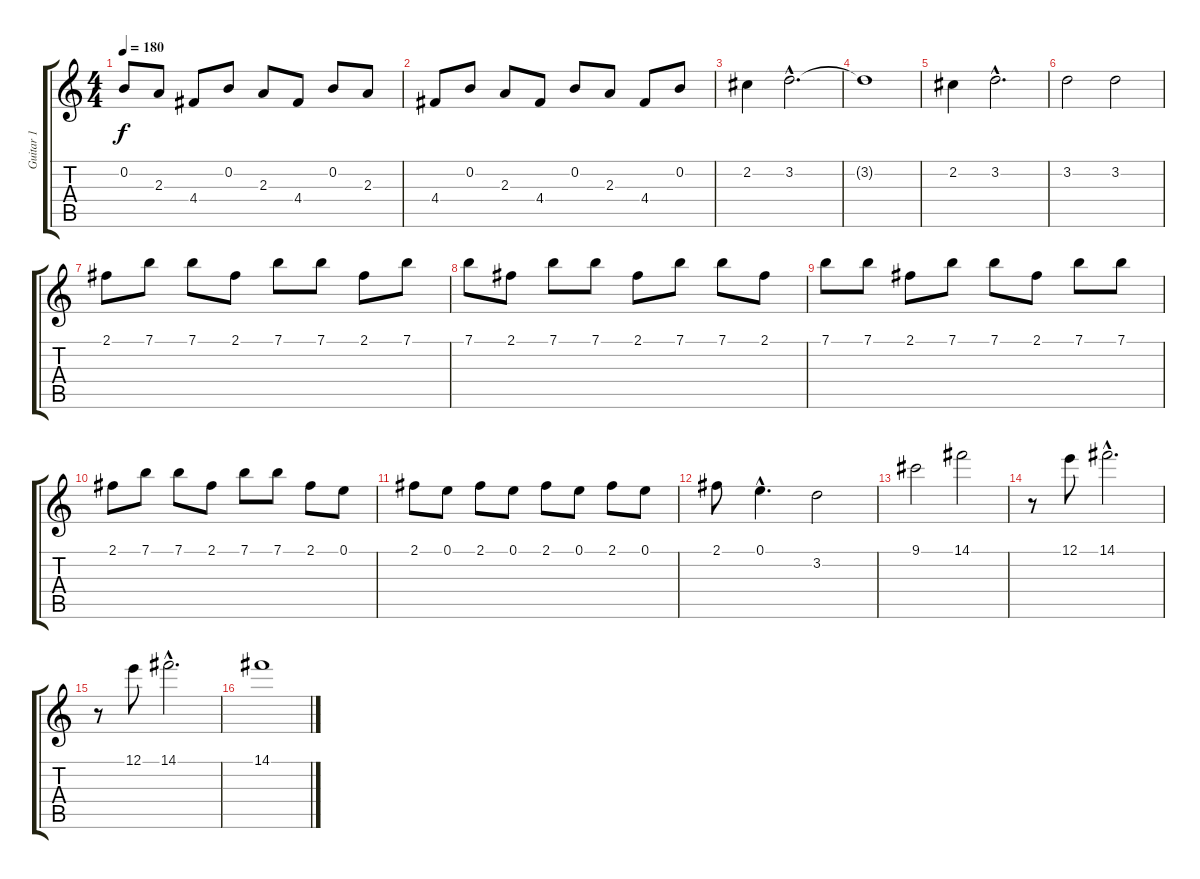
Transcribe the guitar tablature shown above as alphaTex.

\track ("Guitar 1" "Guitar 1") {instrument distortionguitar}
\staff {score tabs}
\tuning (E4 B3 G3 D3 A2 E2) {hide}
\ts (4 4)
\tempo 180
\clef g2
\ks c
0.2.8{dy f} 2.3.8 4.4.8 0.2.8 2.3.8 4.4.8 0.2.8 2.3.8 |
4.4.8 0.2.8 2.3.8 4.4.8 0.2.8 2.3.8 4.4.8 0.2.8 |
2.2.4 3.2{hac}.2{d} |
3.2{t}.1 |
2.2.4 3.2{hac}.2{d} |
3.2.2 3.2.2 |
2.1.8 7.1.8 7.1.8 2.1.8 7.1.8 7.1.8 2.1.8 7.1.8 |
7.1.8 2.1.8 7.1.8 7.1.8 2.1.8 7.1.8 7.1.8 2.1.8 |
7.1.8 7.1.8 2.1.8 7.1.8 7.1.8 2.1.8 7.1.8 7.1.8 |
2.1.8 7.1.8 7.1.8 2.1.8 7.1.8 7.1.8 2.1.8 0.1.8 |
2.1.8 0.1.8 2.1.8 0.1.8 2.1.8 0.1.8 2.1.8 0.1.8 |
2.1.8 0.1{hac}.4{d} 3.2.2 |
9.1.2 14.1.2 |
r.8 12.1.8 14.1{hac}.2{d} |
r.8 12.1.8 14.1{hac}.2{d} |
14.1.1
